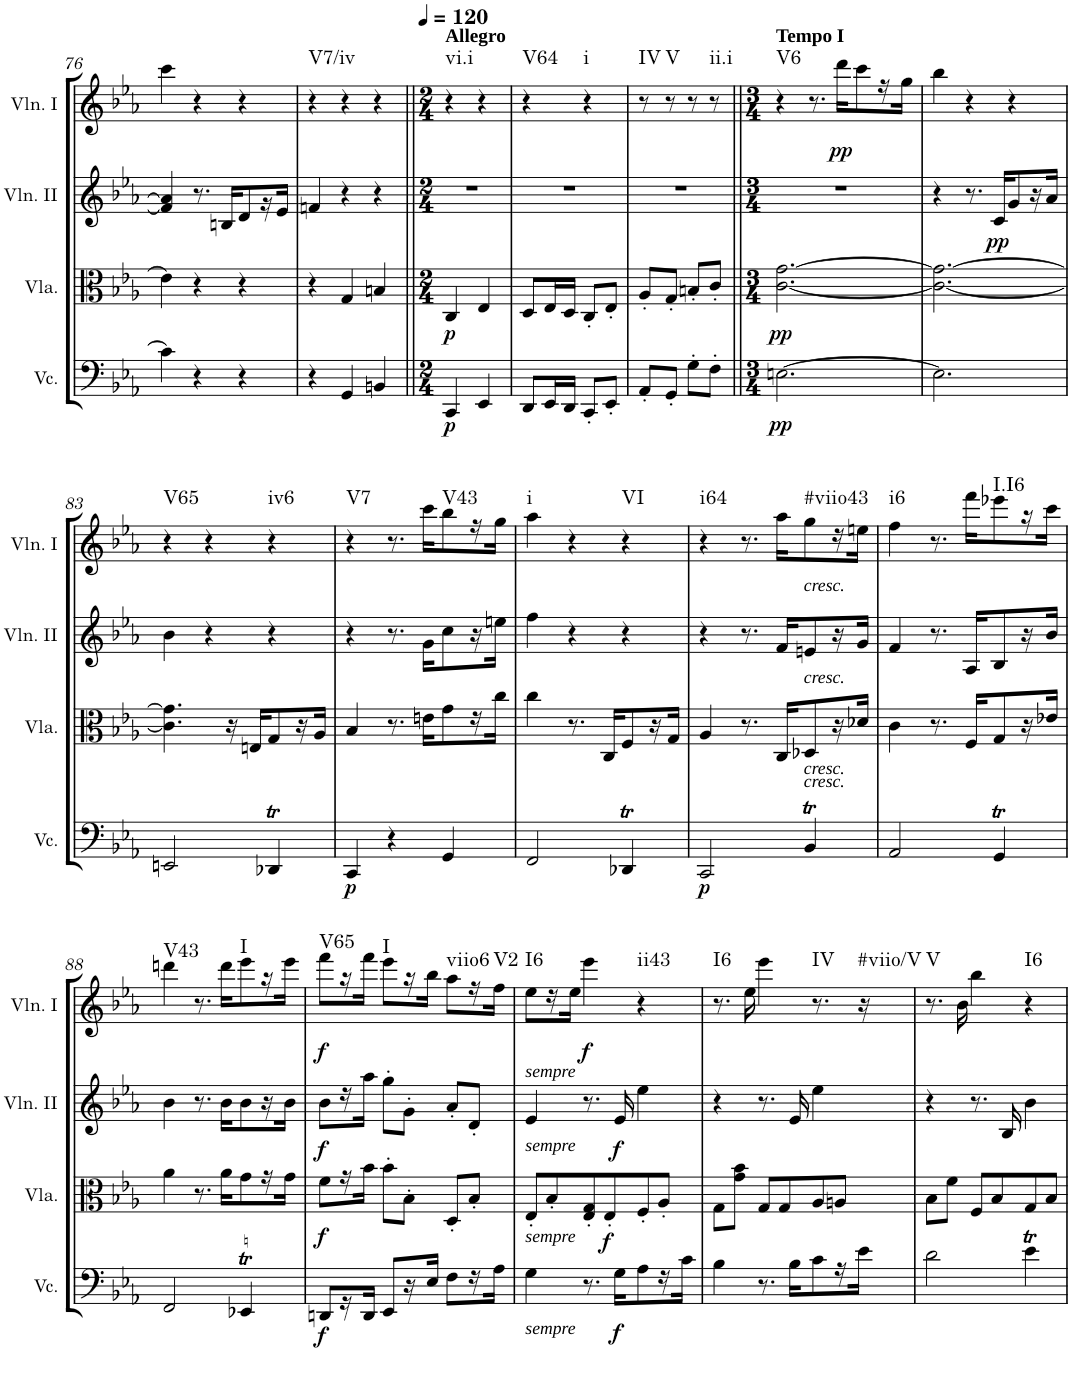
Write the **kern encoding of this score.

**kern	**dynam	**kern	**dynam	**kern	**dynam	**kern	**dynam	**harte
*part4	*part4	*part3	*part3	*part2	*part2	*part1	*part1	*part1
*staff4	*staff4	*staff3	*staff3	*staff2	*staff2	*staff1	*staff1	*
*I"Violoncello	*	*I"Viola	*	*I"Violin II	*	*I"Violin I	*	*
*I'Vc.	*	*I'Vla.	*	*I'Vln. II	*	*I'Vln. I	*	*
!!LO:PB:g=z
*clefF4	*	*clefC3	*	*clefG2	*	*clefG2	*	*
*k[b-e-a-]	*	*k[b-e-a-]	*	*k[b-e-a-]	*	*k[b-e-a-]	*	*
*E-:	*	*E-:	*	*E-:	*	*E-:	*	*
*M3/4	*	*M3/4	*	*M3/4	*	*M3/4	*	*
=76	=76	=76	=76	=76	=76	=76	=76	=76
4c\]	.	4e-\]	.	4f#/] 4a/]	.	4ccc\	.	.
4r	.	4r	.	8.r	.	4r	.	.
.	.	.	.	16Bn/KL	.	.	.	.
4r	.	4r	.	8d/	.	4r	.	.
.	.	.	.	16r	.	.	.	.
.	.	.	.	16e-/JJ	.	.	.	.
=77	=77	=77	=77	=77	=77	=77	=77	=77
!	!	!	!	!	!	!	!	!LO:H:kt=V7/iv
4r	.	4r	.	4fn/	.	4r	.	N
4GG/	.	4G/	.	4r	.	4r	.	.
4BBn/	.	4Bn/	.	4r	.	4r	.	.
=78||	=78||	=78||	=78||	=78||	=78||	=78||	=78||	=78||
*M2/4	*	*M2/4	*	*M2/4	*	*M2/4	*	*
*	*	*	*	*	*	*MM120	*	*
!	!	!	!	!	!	!LO:TX:a:B:t=Allegro	!	!
!	!LO:DY:b	!	!LO:DY:b	!	!	!	!	!LO:H:kt=vi.i
4CC/	p	4C/	p	2r	.	4r	.	N
4EE-/	.	4E-/	.	.	.	4r	.	.
=79	=79	=79	=79	=79	=79	=79	=79	=79
!	!	!	!	!	!	!	!	!LO:H:kt=V64
8DD/L	.	8D/L	.	2r	.	4r	.	N
16EE-/L	.	16E-/L	.	.	.	.	.	.
16DD/JJ	.	16D/JJ	.	.	.	.	.	.
!	!	!	!	!	!	!	!	!LO:H:kt=i
8CC'/L	.	8C'/L	.	.	.	4r	.	N
8EE-'/J	.	8E-'/J	.	.	.	.	.	.
=80	=80	=80	=80	=80	=80	=80	=80	=80
!	!	!	!	!	!	!	!	!LO:H:kt=IV
8AA-'/L	.	8A-'/L	.	2r	.	8r	.	N
!	!	!	!	!	!	!	!	!LO:H:kt=V
8GG'/J	.	8G'/J	.	.	.	8r	.	N
8G'\L	.	8Bn'/L	.	.	.	8r	.	.
!	!	!	!	!	!	!	!	!LO:H:kt=ii.i
8F'\J	.	8c'/J	.	.	.	8r	.	N
=81||	=81||	=81||	=81||	=81||	=81||	=81||	=81||	=81||
*M3/4	*	*M3/4	*	*M3/4	*	*M3/4	*	*
!	!	!	!	!	!	!LO:TX:a:B:t=Tempo I	!	!
!	!LO:DY:b	!	!LO:DY:b	!	!	!	!	!LO:H:kt=V6
[2.En\	pp	[2.c\ [2.g\	pp	2.r	.	4r	.	N
.	.	.	.	.	.	8.r	.	.
!	!	!	!	!	!	!	!LO:DY:b	!
.	.	.	.	.	.	16ddd\KL	pp	.
.	.	.	.	.	.	8ccc\	.	.
.	.	.	.	.	.	16r	.	.
.	.	.	.	.	.	16gg\JJ	.	.
=82	=82	=82	=82	=82	=82	=82	=82	=82
2.E\]	.	2.c\_ 2.g\_	.	4r	.	4bb-\	.	.
.	.	.	.	8.r	.	4r	.	.
!	!	!	!	!	!LO:DY:b	!	!	!
.	.	.	.	16c/KL	pp	.	.	.
.	.	.	.	8g/	.	4r	.	.
.	.	.	.	16r	.	.	.	.
.	.	.	.	16a-/JJ	.	.	.	.
!!LO:LB:g=z
=83	=83	=83	=83	=83	=83	=83	=83	=83
!	!	!	!	!	!	!	!	!LO:H:kt=V65
2EEn/	.	4.c\] 4.g\]	.	4b-\	.	4r	.	N
.	.	.	.	4r	.	4r	.	.
.	.	16r	.	.	.	.	.	.
.	.	16En/KL	.	.	.	.	.	.
!	!	!	!	!	!	!	!	!LO:H:kt=iv6
4DD-XT/	.	8G/	.	4r	.	4r	.	N
.	.	16r	.	.	.	.	.	.
.	.	16A-/JJ	.	.	.	.	.	.
=84	=84	=84	=84	=84	=84	=84	=84	=84
!	!LO:DY:b	!	!	!	!	!	!	!LO:H:kt=V7
4CC/	p	4B-/	.	4r	.	4r	.	N
4r	.	8.r	.	8.r	.	8.r	.	.
.	.	16en\KL	.	16g\KL	.	16ccc\KL	.	.
!	!	!	!	!	!	!	!	!LO:H:kt=V43
4GG/	.	8g\	.	8cc\	.	8bb-\	.	N
.	.	16r	.	16r	.	16r	.	.
.	.	16cc\JJ	.	16een\JJ	.	16gg\JJ	.	.
=85	=85	=85	=85	=85	=85	=85	=85	=85
!	!	!	!	!	!	!	!	!LO:H:kt=i
2FF/	.	4cc\	.	4ff\	.	4aa-\	.	N
.	.	8.r	.	4r	.	4r	.	.
.	.	16C/KL	.	.	.	.	.	.
!	!	!	!	!	!	!	!	!LO:H:kt=VI
4DD-XT/	.	8F/	.	4r	.	4r	.	N
.	.	16r	.	.	.	.	.	.
.	.	16G/JJ	.	.	.	.	.	.
=86	=86	=86	=86	=86	=86	=86	=86	=86
!	!LO:DY:b	!	!	!	!	!	!	!LO:H:kt=i64
2CC/	p	4A-/	.	4r	.	4r	.	N
.	.	8.r	.	8.r	.	8.r	.	.
.	.	16C/KL	.	16f/KL	.	16aa-\KL	.	.
!	!	!	!	!	!	!LO:TX:b:i:t=cresc.	!	!
!	!	!	!	!LO:TX:b:i:t=cresc.	!	!	!	!
!	!	!LO:TX:b:i:t=cresc.	!	!	!	!	!	!
!LO:TX:a:i:t=cresc.	!	!	!	!	!	!	!	!LO:H:kt=#viio43
4BB-T/	.	8D-X/	.	8en/	.	8gg\	.	N
.	.	16r	.	16r	.	16r	.	.
.	.	16d-X/JJ	.	16g/JJ	.	16een\JJ	.	.
=87	=87	=87	=87	=87	=87	=87	=87	=87
!	!	!	!	!	!	!	!	!LO:H:kt=i6
2AA-/	.	4c\	.	4f/	.	4ff\	.	N
.	.	8.r	.	8.r	.	8.r	.	.
.	.	16F/KL	.	16A-/KL	.	16fff\KL	.	.
!	!	!	!	!	!	!	!	!LO:H:kt=I.I6
4GGt/	.	8G/	.	8B-/	.	8eee-X\	.	N
.	.	16r	.	16r	.	16r	.	.
.	.	16e-X/JJ	.	16b-/JJ	.	16ccc\JJ	.	.
!!LO:LB:g=z
=88	=88	=88	=88	=88	=88	=88	=88	=88
!	!	!	!	!	!	!	!	!LO:H:kt=V43
2FF/	.	4a-\	.	4b-\	.	4dddn\	.	N
.	.	8.r	.	8.r	.	8.r	.	.
.	.	16a-\KL	.	16b-\KL	.	16ddd\KL	.	.
!	!	!	!	!	!	!	!	!LO:H:kt=I
4EE-XT/	.	8g\	.	8b-\	.	8eee-\	.	N
.	.	16r	.	16r	.	16r	.	.
.	.	16g\JJ	.	16b-\JJ	.	16eee-\JJ	.	.
=89	=89	=89	=89	=89	=89	=89	=89	=89
!	!LO:DY:b	!	!	!	!	!	!	!
!	!LO:DY:n=1:a	!	!	!	!LO:DY:b	!	!LO:DY:b	!LO:H:kt=V65
8DDn/L	f f	8f\L	.	8b-\L	f	8fff\L	f	N
16r	.	16r	.	16r	.	16r	.	.
16DD/JJ	.	16b-\JJ	.	16aa-\JJ	.	16fff\JJ	.	.
!	!	!	!	!	!	!	!	!LO:H:kt=I
8EE-/L	.	8b-'\L	.	8gg'\L	.	8eee-\L	.	N
16r	.	8B-'\J	.	8g'\J	.	16r	.	.
16E-/JJ	.	.	.	.	.	16bb-\JJ	.	.
!	!	!	!	!	!	!	!	!LO:H:kt=viio6
8F\L	.	8D'/L	.	8a-'/L	.	8aa-\L	.	N
16r	.	8B-'/J	.	8d'/J	.	16r	.	.
!	!	!	!	!	!	!	!	!LO:H:kt=V2
16A-\JJ	.	.	.	.	.	16ff\JJ	.	N
=90	=90	=90	=90	=90	=90	=90	=90	=90
!	!	!	!	!	!	!LO:TX:b:i:t=sempre	!	!
!	!	!	!	!LO:TX:b:i:t=sempre	!	!	!	!
!	!	!LO:TX:b:i:t=sempre	!	!	!	!	!	!
!LO:TX:b:i:t=sempre	!	!	!	!	!	!	!	!LO:H:kt=I6
4G\	.	8E-'/L	.	4e-/	.	8ee-\L	.	N
.	.	8B-'/	.	.	.	16r	.	.
.	.	.	.	.	.	16ee-\JJ	.	.
!	!	!	!	!	!	!	!LO:DY:b	!
8.r	.	8E-/' 8G/'	.	8.r	.	4eee-\	f	.
!	!	!	!LO:DY:b	!	!	!	!	!
.	.	8E-'/	f	.	.	.	.	.
!	!LO:DY:b	!	!	!	!LO:DY:b	!	!	!
16G\KL	f	.	.	16e-/	f	.	.	.
!	!	!	!	!	!	!	!	!LO:H:kt=ii43
8A-\	.	8F'/	.	4ee-\	.	4r	.	N
16r	.	8A-'/J	.	.	.	.	.	.
16c\JJ	.	.	.	.	.	.	.	.
=91	=91	=91	=91	=91	=91	=91	=91	=91
!	!	!	!	!	!	!	!	!LO:H:kt=I6
4B-\	.	8G\L	.	4r	.	8.r	.	N
.	.	8g\ 8b-\J	.	.	.	.	.	.
.	.	.	.	.	.	16ee-\	.	.
8.r	.	8G/L	.	8.r	.	4eee-\	.	.
.	.	8G/	.	.	.	.	.	.
16B-\KL	.	.	.	16e-/	.	.	.	.
!	!	!	!	!	!	!	!	!LO:H:kt=IV
8c\	.	8A-/	.	4ee-\	.	8.r	.	N
16r	.	8An/J	.	.	.	.	.	.
!	!	!	!	!	!	!	!	!LO:H:kt=#viio/V
16e-\JJ	.	.	.	.	.	16r	.	N
=92	=92	=92	=92	=92	=92	=92	=92	=92
!	!	!	!	!	!	!	!	!LO:H:kt=V
2d\	.	8B-\L	.	4r	.	8.r	.	N
.	.	8f\J	.	.	.	.	.	.
.	.	.	.	.	.	16b-\	.	.
.	.	8F/L	.	8.r	.	4bb-\	.	.
.	.	8B-/	.	.	.	.	.	.
.	.	.	.	16B-/	.	.	.	.
!	!	!	!	!	!	!	!	!LO:H:kt=I6
4e-T\	.	8G/	.	4b-\	.	4r	.	N
.	.	8B-/J	.	.	.	.	.	.
=	=	=	=	=	=	=	=	=
*-	*-	*-	*-	*-	*-	*-	*-	*-
